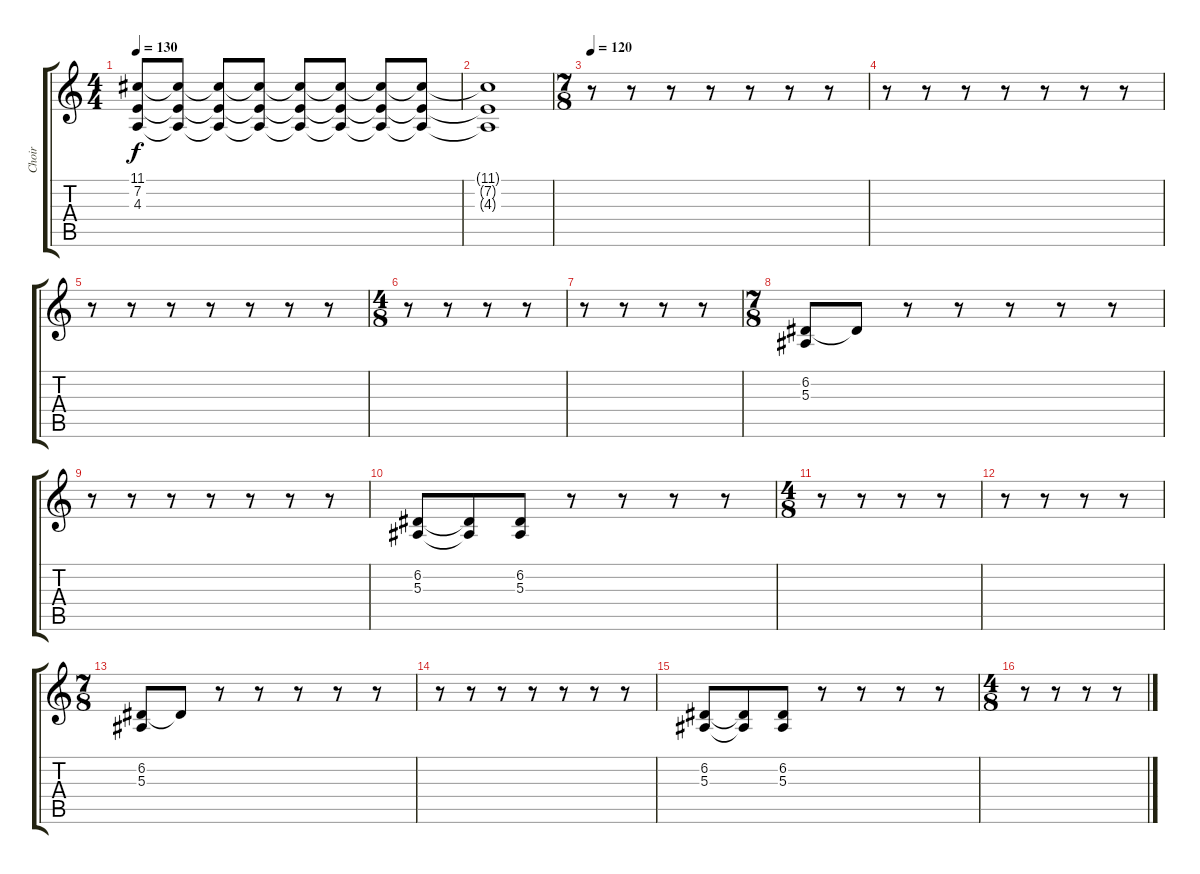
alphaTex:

\track ("Choir" "Choir") {instrument choiraahs}
\staff {score tabs}
\tuning (D4 A3 F3 C3 G2 D2) {hide}
\ts (4 4)
\tempo 130
\clef g2
\ks c
(11.1 7.2 4.3).8{dy f} (11.1{t} 7.2{t} 4.3{t}).8 (11.1{t} 7.2{t} 4.3{t}).8 (11.1{t} 7.2{t} 4.3{t}).8 (11.1{t} 7.2{t} 4.3{t}).8 (11.1{t} 7.2{t} 4.3{t}).8 (11.1{t} 7.2{t} 4.3{t}).8 (11.1{t} 7.2{t} 4.3{t}).8 |
(11.1{t} 7.2{t} 4.3{t}).1 |
\ts (7 8)
\tempo 120
r.8 r.8 r.8 r.8 r.8 r.8 r.8 |
r.8 r.8 r.8 r.8 r.8 r.8 r.8 |
r.8 r.8 r.8 r.8 r.8 r.8 r.8 |
\ts (4 8)
r.8 r.8 r.8 r.8 |
r.8 r.8 r.8 r.8 |
\ts (7 8)
(6.2 5.3).8 6.2{t}.8 r.8 r.8 r.8 r.8 r.8 |
r.8 r.8 r.8 r.8 r.8 r.8 r.8 |
(6.2 5.3).8 (6.2{t} 5.3{t}).8 (6.2 5.3).8 r.8 r.8 r.8 r.8 |
\ts (4 8)
r.8 r.8 r.8 r.8 |
r.8 r.8 r.8 r.8 |
\ts (7 8)
(6.2 5.3).8 6.2{t}.8 r.8 r.8 r.8 r.8 r.8 |
r.8 r.8 r.8 r.8 r.8 r.8 r.8 |
(6.2 5.3).8 (6.2{t} 5.3{t}).8 (6.2 5.3).8 r.8 r.8 r.8 r.8 |
\ts (4 8)
r.8 r.8 r.8 r.8
